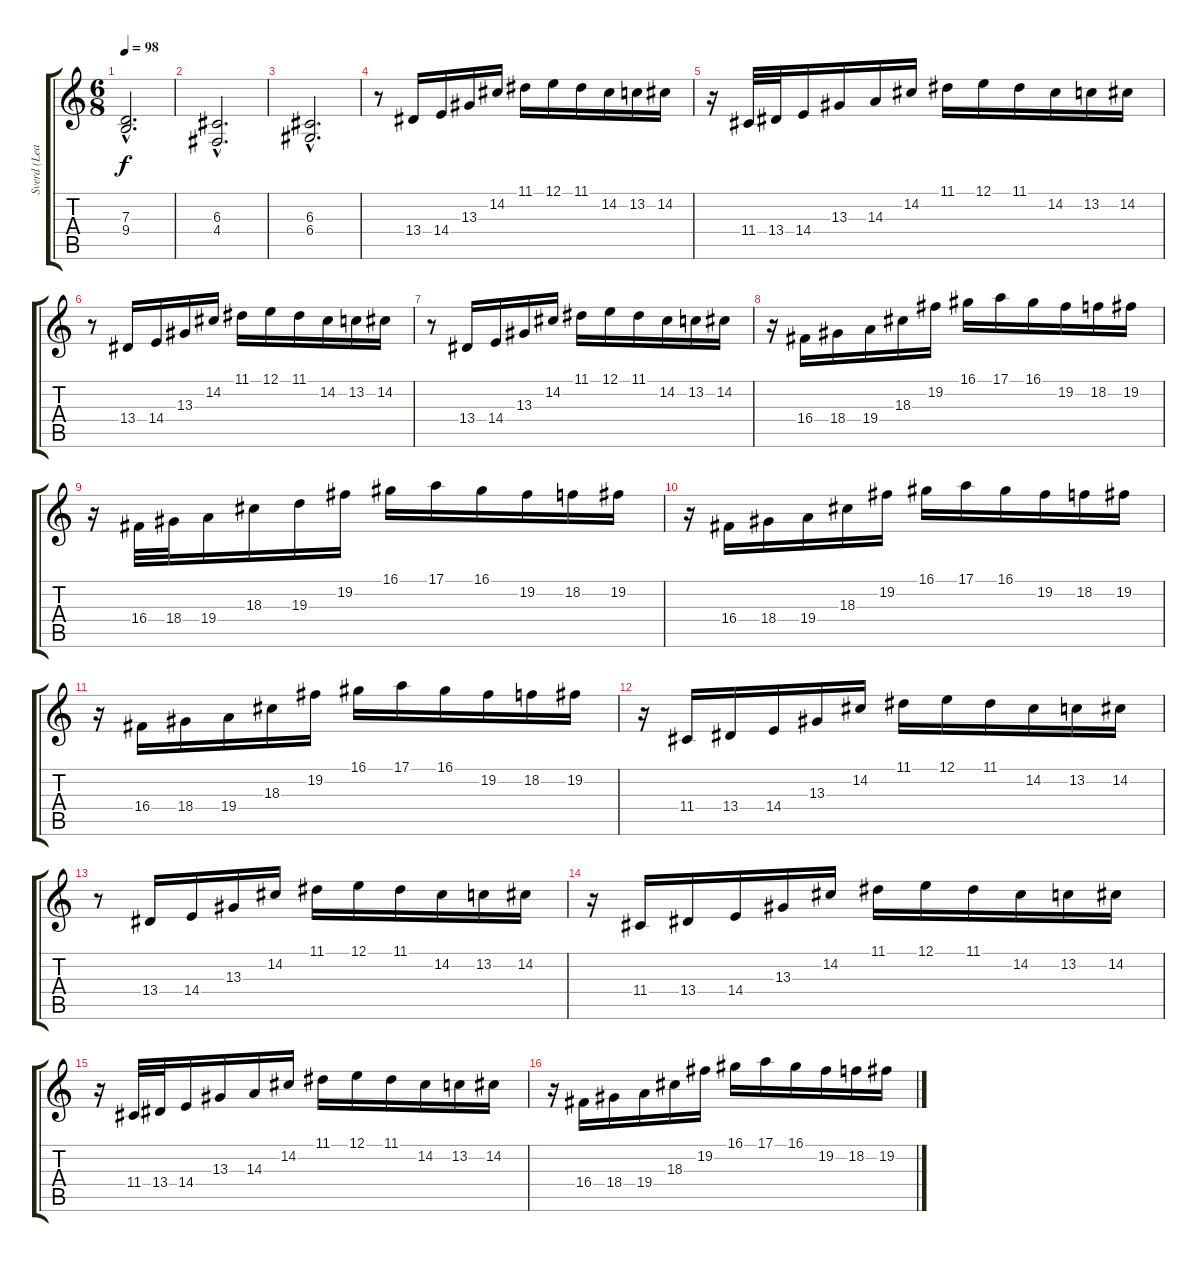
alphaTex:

\track ("Sverd (Lead)" "Sverd (Lea") {instrument tremolostrings}
\staff {score tabs}
\tuning (E4 B3 G3 D3 A2 E2) {hide}
\ts (6 8)
\tempo 98
\clef g2
\ks c
(7.3{hac t} 9.4{hac t}).2{d dy f} |
(6.3{hac} 4.4{hac}).2{d volume 16 instrument choiraahs} |
(6.3{hac} 6.4{hac}).2{d volume 16 instrument choiraahs} |
r.8{volume 13 instrument electricgrandpiano} 13.4.16 14.4.16 13.3.16 14.2.16 11.1.16 12.1.16 11.1.16 14.2.16 13.2.16 14.2.16 |
r.16 11.4.32 13.4.32 14.4.16 13.3.16 14.3.16 14.2.16 11.1.16 12.1.16 11.1.16 14.2.16 13.2.16 14.2.16 |
r.8{volume 13 instrument electricgrandpiano} 13.4.16 14.4.16 13.3.16 14.2.16 11.1.16 12.1.16 11.1.16 14.2.16 13.2.16 14.2.16 |
r.8 13.4.16 14.4.16 13.3.16 14.2.16 11.1.16 12.1.16 11.1.16 14.2.16 13.2.16 14.2.16 |
r.16{volume 13 instrument electricgrandpiano} 16.4.16 18.4.16 19.4.16 18.3.16 19.2.16 16.1.16 17.1.16 16.1.16 19.2.16 18.2.16 19.2.16 |
r.16 16.4.32 18.4.32 19.4.16 18.3.16 19.3.16 19.2.16 16.1.16 17.1.16 16.1.16 19.2.16 18.2.16 19.2.16 |
r.16{volume 13 instrument electricgrandpiano} 16.4.16 18.4.16 19.4.16 18.3.16 19.2.16 16.1.16 17.1.16 16.1.16 19.2.16 18.2.16 19.2.16 |
r.16 16.4.16 18.4.16 19.4.16 18.3.16 19.2.16 16.1.16 17.1.16 16.1.16 19.2.16 18.2.16 19.2.16 |
r.16{volume 13 instrument electricgrandpiano} 11.4.16 13.4.16 14.4.16 13.3.16 14.2.16 11.1.16 12.1.16 11.1.16 14.2.16 13.2.16 14.2.16 |
r.8{volume 13 instrument electricgrandpiano} 13.4.16 14.4.16 13.3.16 14.2.16 11.1.16 12.1.16 11.1.16 14.2.16 13.2.16 14.2.16 |
r.16{volume 13 instrument electricgrandpiano} 11.4.16 13.4.16 14.4.16 13.3.16 14.2.16 11.1.16 12.1.16 11.1.16 14.2.16 13.2.16 14.2.16 |
r.16 11.4.32 13.4.32 14.4.16 13.3.16 14.3.16 14.2.16 11.1.16 12.1.16 11.1.16 14.2.16 13.2.16 14.2.16 |
r.16{volume 13 instrument electricgrandpiano} 16.4.16 18.4.16 19.4.16 18.3.16 19.2.16 16.1.16 17.1.16 16.1.16 19.2.16 18.2.16 19.2.16
